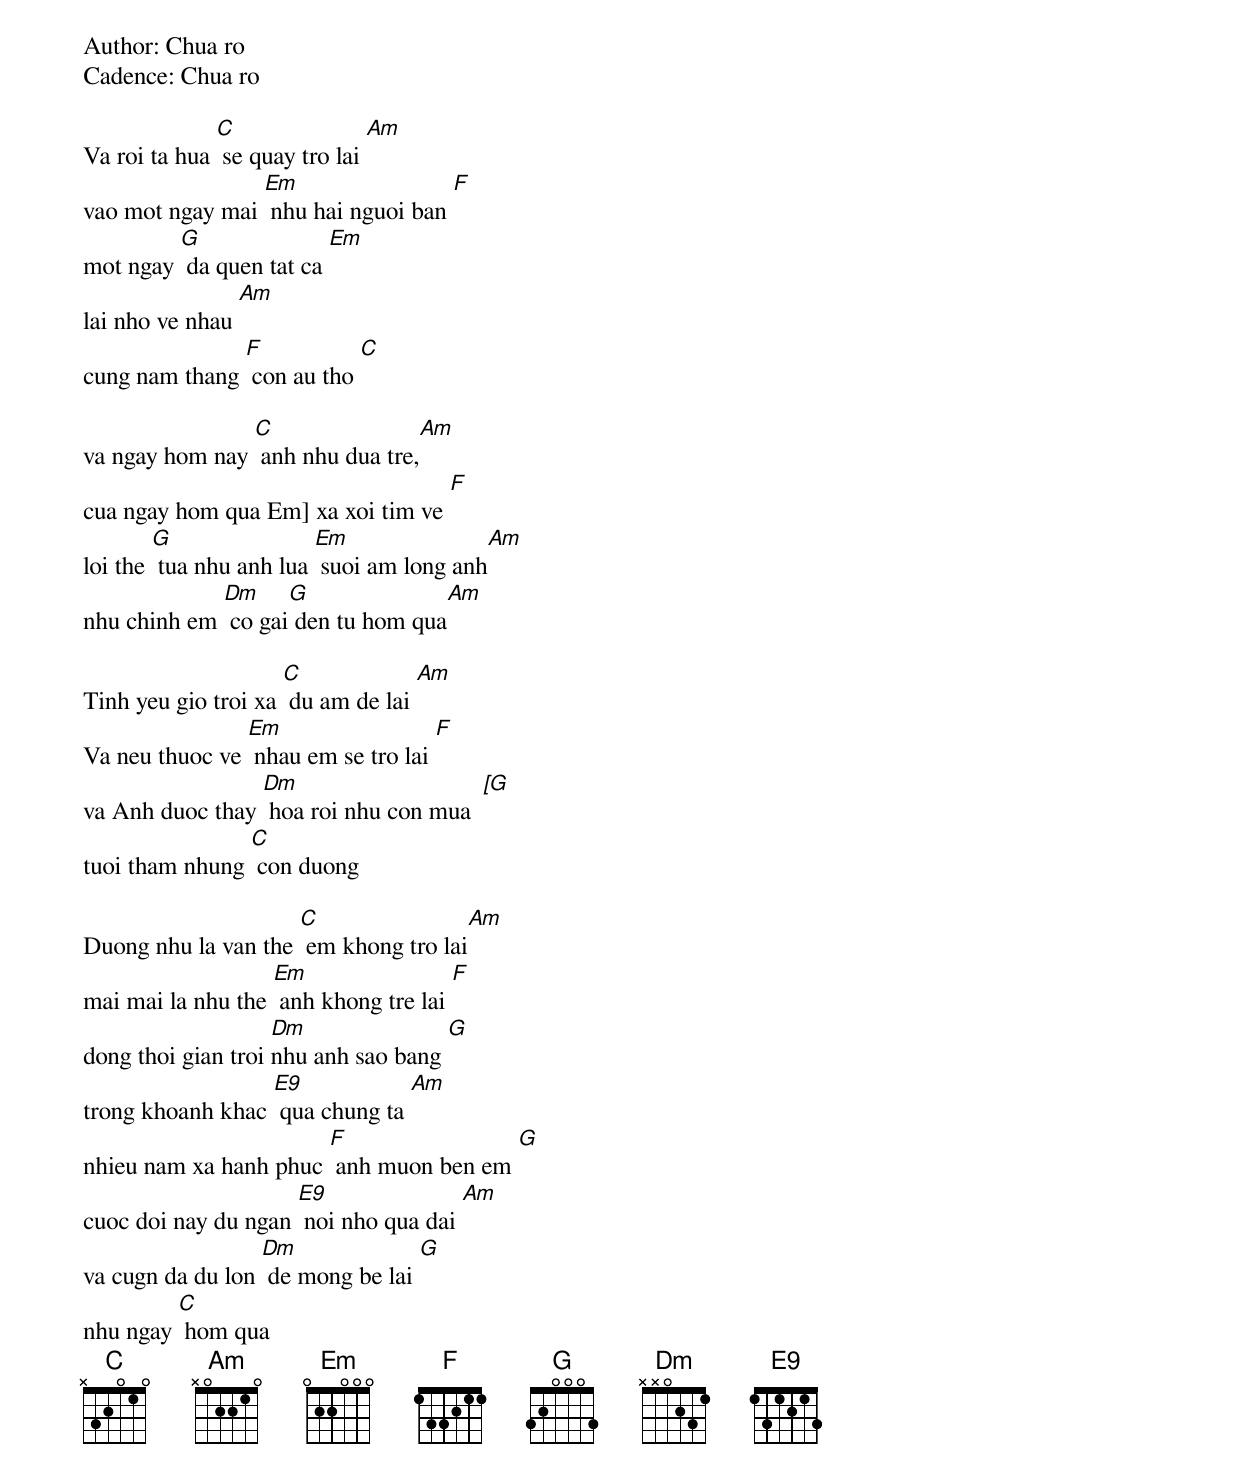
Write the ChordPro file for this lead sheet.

Author: Chua ro
Cadence: Chua ro

Va roi ta hua [C] se quay tro lai [Am]
vao mot ngay mai [Em] nhu hai nguoi ban [F]
mot ngay [G] da quen tat ca [Em]
lai nho ve nhau [Am]
cung nam thang [F] con au tho [C]

va ngay hom nay [C] anh nhu dua tre,[Am]
cua ngay hom qua Em] xa xoi tim ve [F]
loi the [G] tua nhu anh lua [Em] suoi am long anh[Am]
nhu chinh em [Dm] co gai[G] den tu hom qua[Am]

Tinh yeu gio troi xa [C] du am de lai [Am]
Va neu thuoc ve [Em] nhau em se tro lai [F]
va Anh duoc thay [Dm] hoa roi nhu con mua [ [G]
tuoi tham nhung [C] con duong

Duong nhu la van the [C] em khong tro lai[Am]
mai mai la nhu the [Em] anh khong tre lai [F]
dong thoi gian troi [Dm ]nhu anh sao bang [G]
trong khoanh khac [E9] qua chung ta [Am]
nhieu nam xa hanh phuc [F] anh muon ben em [G]
cuoc doi nay du ngan [E9] noi nho qua dai [Am]
va cugn da du lon [Dm] de mong be lai [G]
nhu ngay [C] hom qua
